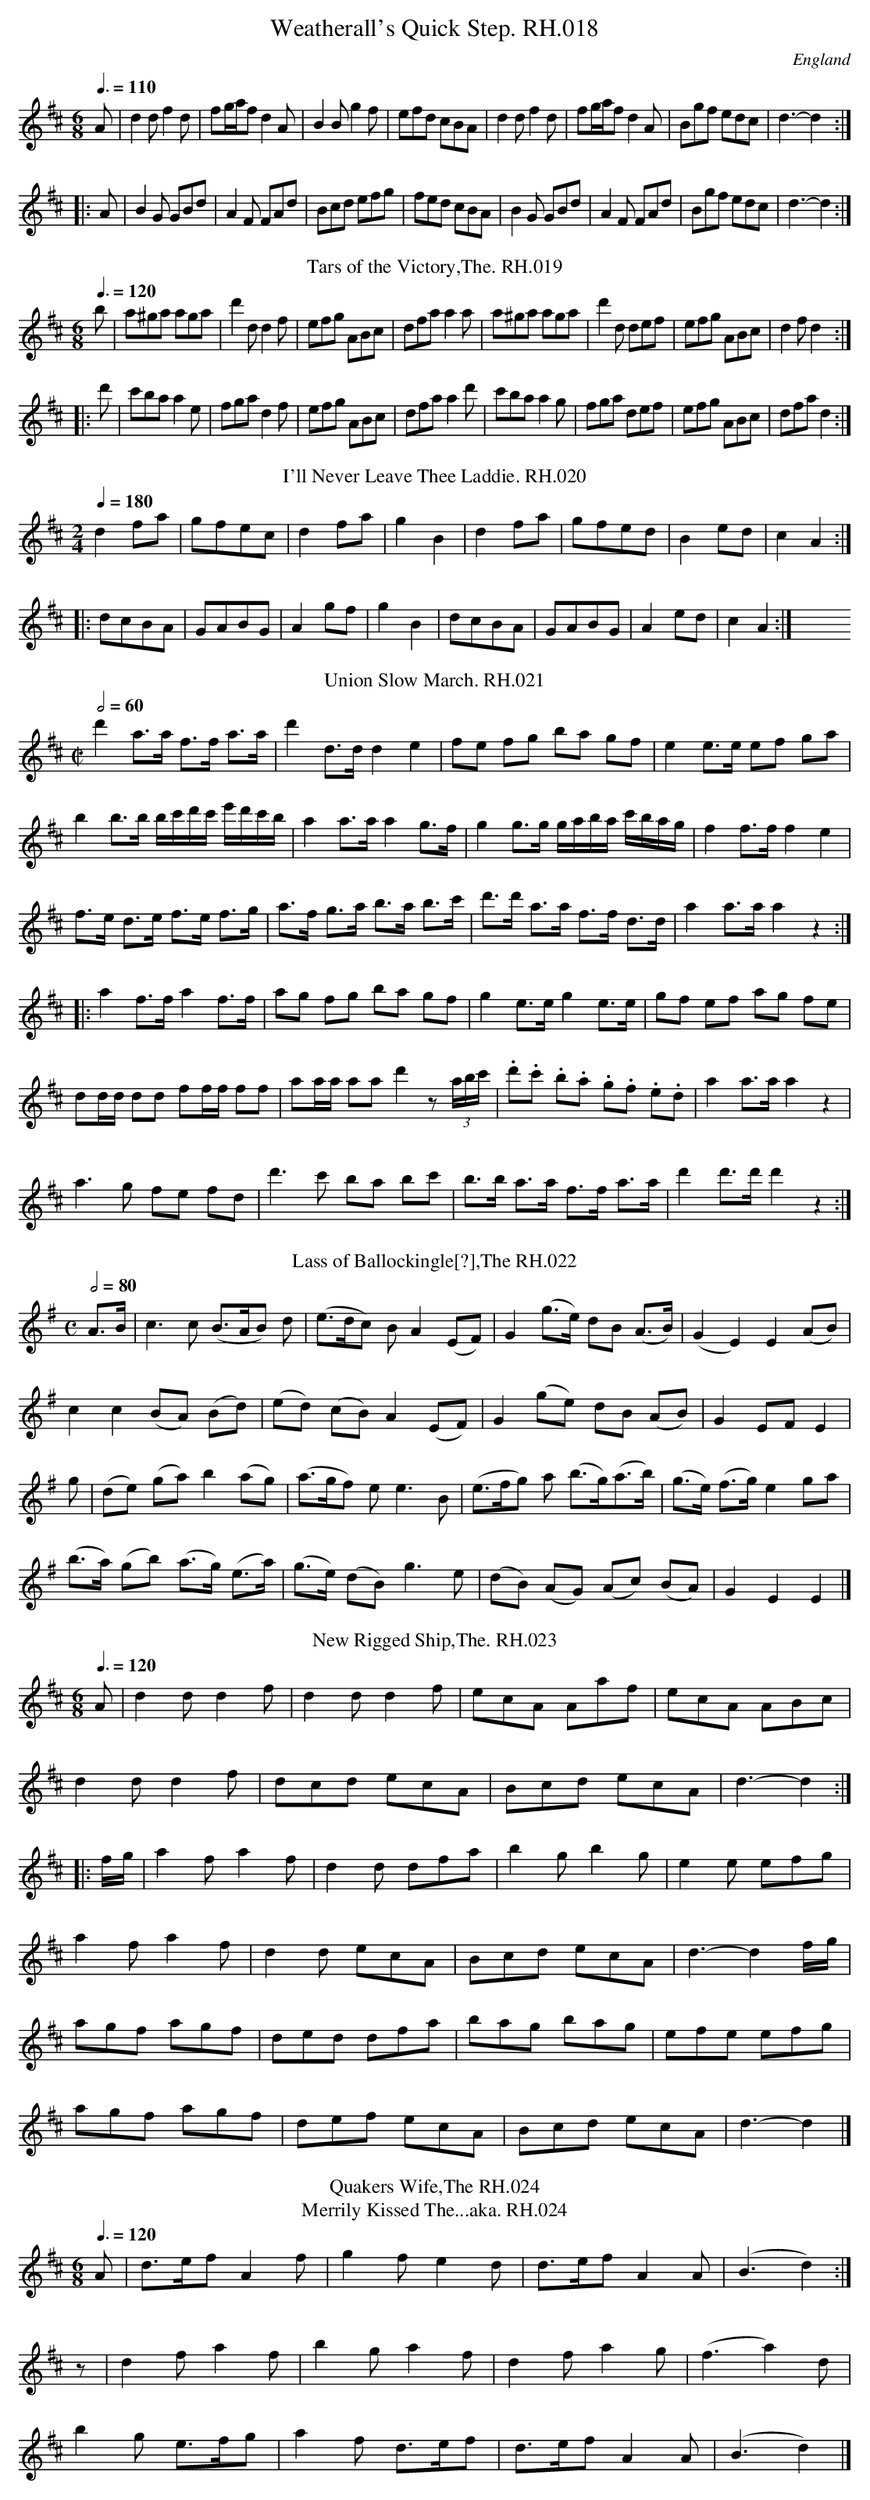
X:1
T:Weatherall's Quick Step. RH.018
O:England
M:6/8
L:1/8
Q:3/8=110
K:D
A|d2d f2d|fg/a/f d2A|B2B g2f|efd cBA|\
d2d f2d|fg/a/f d2A|Bgf edc|d3- d2:|!
|:A|B2G GBd|A2F FAd|Bcd efg|fed cBA|\
B2G GBd|A2F FAd|Bgf edc|d3- d2:|
T:Tars of the Victory,The. RH.019
O:England
M:6/8
L:1/8
Q:3/8=120
K:D
b|a^ga aga|d'2d d2f|efg ABc|dfa a2a|\
a^ga aga|d'2d def|efg ABc|d2f d2:|!
|:d'|c'ba a2e|fga d2f|efg ABc|dfa a2d'|\
c'ba a2g|fga def|efg ABc|dfa d2:|
T:I'll Never Leave Thee Laddie. RH.020
O:England
M:2/4
L:1/8
Q:1/4=180
K:D
d2fa|gfec|d2fa|g2B2|\
d2fa|gfed|B2ed|c2A2:|!
|:dcBA|GABG|A2gf|g2B2|\
dcBA|GABG|A2ed|c2A2:|
X;14
T:Union Slow March. RH.021
O:England
M:C|
L:1/16
Q:1/2=60
K:D
d'4 a3a f3f a3a|d'4 d3d d4 e4|\
f2e2 f2g2 b2a2 g2f2|e4 e3e e2f2 g2a2|!
b4 b3b bc'd'c' e'd'c'b|a4 a3a a4 g3f|\
g4 g3g gaba c'bag|f4 f3f f4 e4|!
f3e d3e f3e f3g|a3f g3a b3a b3c'|\
d'3d' a3a f3f d3d|a4 a3a a4 z4:|!
|:a4 f3f a4 f3f|a2g2 f2g2 b2a2 g2f2|\
g4 e3e g4 e3e|g2f2 e2f2 a2g2 f2e2|!
d2dd d2d2 f2ff f2f2|a2aa a2a2 d'4 z2(3abc'|\
.d'2.c'2 .b2.a2 .g2.f2 .e2.d2|a4 a3a a4 z4|!
a6g2 f2e2 f2d2|d'6c'2 b2a2 b2c'2|\
b3b a3a f3f a3a|d'4 d'3d' d'4 z4:|
T:Lass of Ballockingle[?],The RH.022
O:England
M:C
L:1/8
Q:2/4=80
K:Em
A>B|c3c (B>AB) d|(e>dc) BA2(EF)|\
G2(g>e) dB (A>B)|(G2E2)E2(AB)|!
c2c2(BA) (Bd)|(ed) (cB)A2(EF)|\
G2(ge) dB (AB)|G2EF E2|!
g|(de) (ga)b2(ag)|(a>gf) ee3B|\
(e>fg) a (b>g)(a>b)|(g>e) (f>g)e2ga|!
(b>a) (gb) (a>g) (e>a)|(g>e) (dB)g3e|\
(dB) (AG) (Ac) (BA)|G2E2 E2|]
T:New Rigged Ship,The. RH.023
O:England
M:6/8
L:1/8
Q:3/8=120
K:D
A|d2d d2f|d2d d2f|ecA Aaf|ecA ABc|!
d2d d2f|dcd ecA|Bcd ecA|d3- d2:|!
|:f/g/|a2f a2f|d2d dfa|b2g b2g|e2e efg|!
a2f a2f|d2d ecA|Bcd ecA|d3- d2f/g/|!
agf agf|ded dfa|bag bag|efe efg|!
agf agf|def ecA|Bcd ecA|d3- d2|]
T:Quakers Wife,The RH.024
T:Merrily Kissed The...aka. RH.024
O:England
M:6/8
L:1/8
Q:3/8=120
K:D
A|d>ef A2f|g2f e2d|\
d>ef A2A|(B3 d2):|!
z|d2f a2f|b2g a2f|d2f a2g|(f3 a2)d|!
b2g e>fg|a2f d>ef|d>ef A2A|(B3 d2)|]
